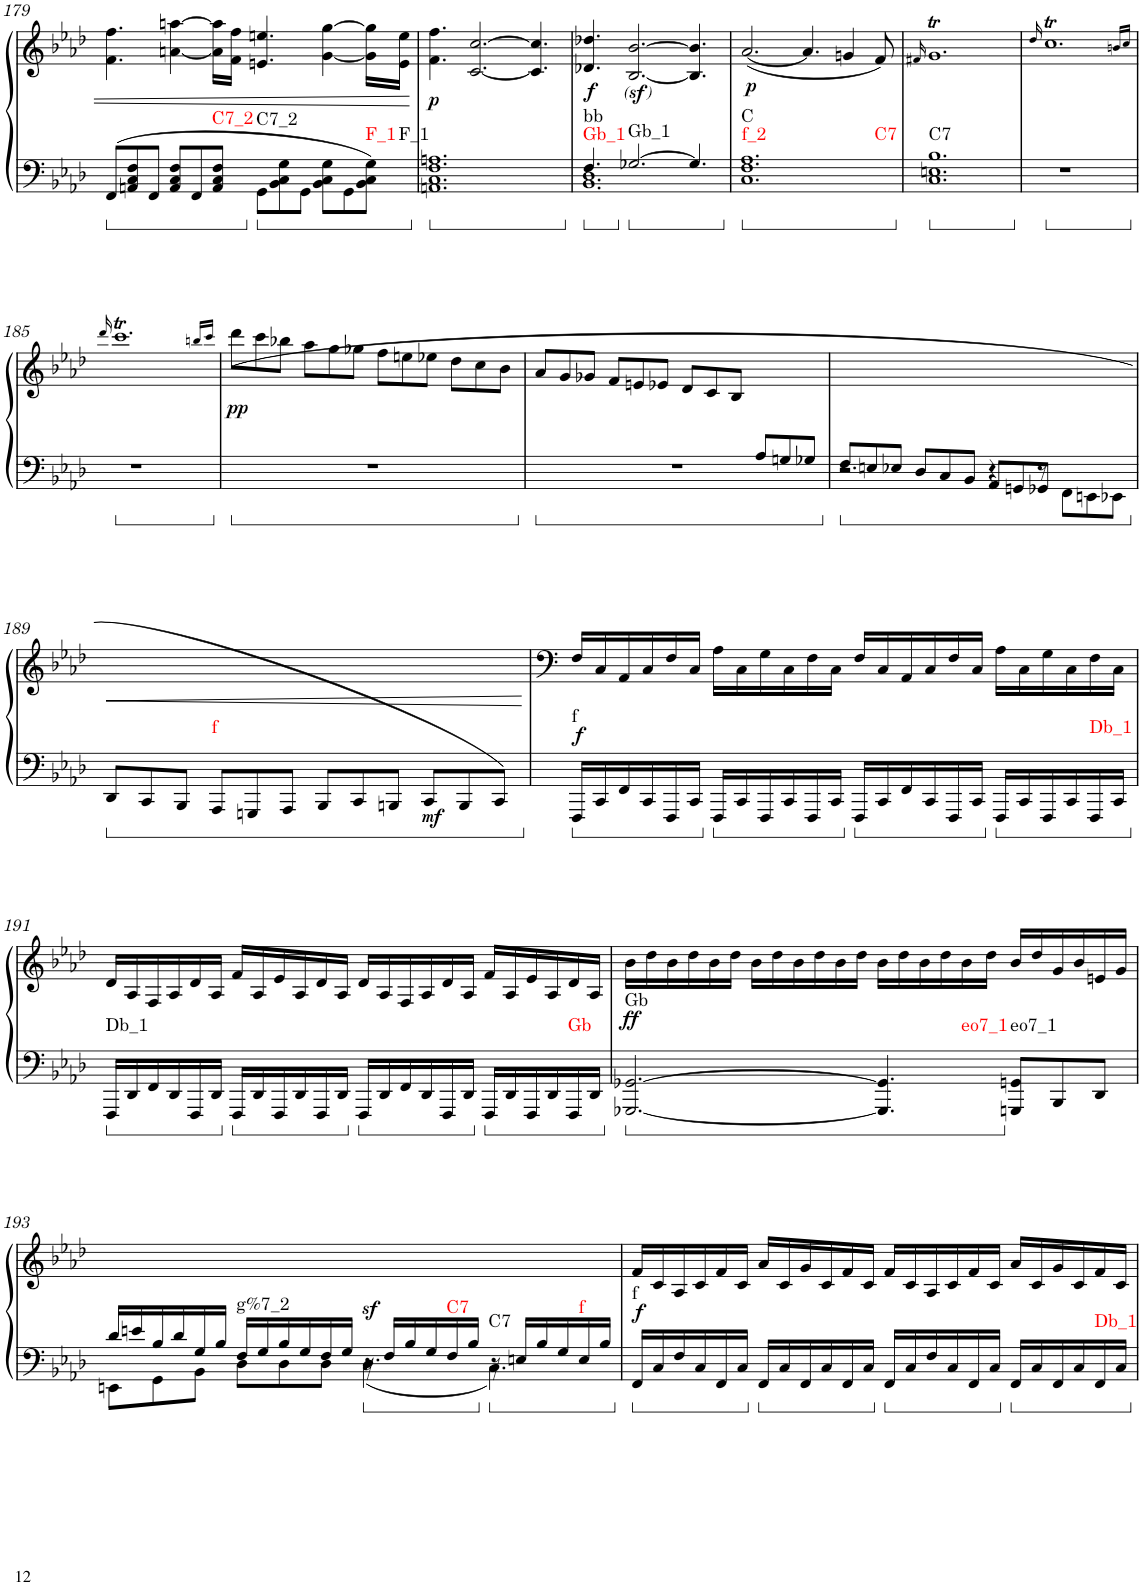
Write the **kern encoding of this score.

**kern	**kern	**dynam	**harte
*part1	*part1	*part1	*part1
*staff2	*staff1	*staff1/2	*
*I"Piano	*	*	*
*I'Pno.	*	*	*
!!LO:PB:g=z
*clefG2	*clefG2	*	*
*k[b-e-a-d-]	*k[b-e-a-d-]	*	*
*M12/8	*M12/8	*	*
=179	=179	=179	=179
8FF/L	4.f\ 4.ff\	.	.
8AAn/ 8C/ 8F/	.	.	.
8FF/J	.	.	.
8AA/ 8C/ 8F/L	[4an\ [4aan\	.	.
8FF/	.	.	.
!	!	!	!LO:H:kt=C7_2
8AA/ 8C/ 8F/J	16a\] 16aa\]LL	.	N
.	16f\ 16ff\JJ	.	.
!	!	!	!LO:H:kt=C7_2
8GG\L	4.en/ 4.een/	.	N
8BB-\ 8C\ 8G\	.	.	.
8GG\J	.	.	.
8BB-\ 8C\ 8G\L	[4g\ [4gg\	.	.
8GG\	.	.	.
!	!	!	!LO:H:n=1:kt=F_1
!	!	!	!LO:H:n=2:kt=F_1
8BB-\ 8C\ 8G\J	16g\] 16gg\]LL	.	N N
.	16e\ 16ee\JJ	.	.
=180	=180	=180	=180
!	!	!LO:DY:b	!
1.AAn 1.C 1.F 1.An	4.f\ 4.ff\	p	.
.	[2.c/ [2.cc/	.	.
.	4.c/] 4.cc/]	.	.
=181	=181	=181	=181
*^	*	*	*
!	!	!	!LO:DY:b	!LO:H:n=1:kt=Gb_1
!	!	!	!	!LO:H:n=2:kt=bb
4.F/	1.BB- 1.D-	4.d-X/ 4.dd-X/	f	N N
!	!	!	!LO:DY:b	!
!	!	!	!LO:DY:n=1:b	!LO:H:kt=Gb_1
[2.G-X/	.	[2.B-/z< [2.b-/z<	other-dynamics other-dynamics	N
4.G-/]	.	4.B-/] 4.b-/]	.	.
*v	*v	*	*	*
=182	=182	=182	=182
!	!	!LO:DY:b	!LO:H:n=1:kt=f_2
!	!	!	!LO:H:n=2:kt=C
!	!	!	!LO:H:n=3:kt=C7
1.C 1.F 1.A-	([2.a-/	p	N N N
.	4.a-/]	.	.
.	4gn/	.	.
.	8f/)	.	.
=183	=183	=183	=183
.	16qf#X/	.	.
!	!	!	!LO:H:kt=C7
1.C 1.En 1.B-	1.gt	.	N
=184	=184	=184	=184
.	16qdd-/	.	.
1.r	1.cct	.	.
.	16qbn/LL	.	.
.	16qcc/JJ	.	.
!!LO:LB:g=z
=185	=185	=185	=185
.	16qddd-/	.	.
1.r	1.ccct	.	.
.	16qbbn/LL	.	.
.	16qccc/JJ	.	.
=186	=186	=186	=186
!	!	!LO:DY:b	!
1.r	(8ddd-\L	pp	.
.	8ccc\	.	.
.	8bb-X\J	.	.
.	8aa-\L	.	.
.	8gg\	.	.
.	8gg-X\J	.	.
.	8ff\L	.	.
.	8een\	.	.
.	8ee-X\J	.	.
.	8dd-\L	.	.
.	8cc\	.	.
.	8b-\J	.	.
=187	=187	=187	=187
*^	*	*	*
8ryy	1.r	8a-/L	.	.
.	.	8g/	.	.
.	.	8g-X/J	.	.
.	.	8f/L	.	.
.	.	8en/	.	.
.	.	8e-X/J	.	.
.	.	8d-/L	.	.
.	.	8c/	.	.
.	.	8B-/J	.	.
8A-/L	.	4.ryy	.	.
8Gn/	.	.	.	.
8G-X/J	.	.	.	.
=188	=188	=188	=188	=188
8F/L	2.r	8ryy	.	.
8En/	.	.	.	.
8E-X/J	.	.	.	.
8D-/L	.	.	.	.
8C/	.	.	.	.
8BB-/J	.	.	.	.
8AA-/L	4r	.	.	.
8GGn/	.	.	.	.
8GG-X/J	8r	.	.	.
4.ryy	8FF\L	4ryy	.	.
.	8EEn\	.	.	.
.	8EE-X\J	8ryy	.	.
!!LO:LB:g=z
=189	=189	=189	=189	=189
!	!	!	!LO:HP:b	!
*v	*v	*^	*	*
8DD-/L	1.ryy	4.ryy	<	.
8CC/	.	.	.	.
8BBB-/J	.	.	.	.
!	!	!	!	!LO:H:kt=f
8AAA-/L	.	1ryy	.	N
8GGGn/	.	.	.	.
8AAA-/J	.	.	.	.
8BBB-/L	.	.	.	.
8CC/	.	.	.	.
8BBBn/J	.	.	.	.
!	!	!	!LO:DY:b=2	!
8CC/L	.	.	mf	.
8BBB/	.	.	.	.
8CC/J)	.	8ryy	.	.
.	.	.	[	.
=190	=190	=190	=190	=190
!	!	!	!LO:DY:a=2	!LO:H:kt=f
*	*v	*v	*	*
16FFF/LL	16F/LL	f	N
16CC/	16C/	.	.
16FF/	16AA-/	.	.
16CC/	16C/	.	.
16FFF/	16F/	.	.
16CC/JJ	16C/JJ	.	.
16FFF/LL	16A-\LL	.	.
16CC/	16C\	.	.
16FFF/	16G\	.	.
16CC/	16C\	.	.
16FFF/	16F\	.	.
16CC/JJ	16C\JJ	.	.
16FFF/LL	16F/LL	.	.
16CC/	16C/	.	.
16FF/	16AA-/	.	.
16CC/	16C/	.	.
16FFF/	16F/	.	.
16CC/JJ	16C/JJ	.	.
16FFF/LL	16A-\LL	.	.
16CC/	16C\	.	.
16FFF/	16G\	.	.
16CC/	16C\	.	.
!	!	!	!LO:H:kt=Db_1
16FFF/	16F\	.	N
16CC/JJ	16C\JJ	.	.
!!LO:LB:g=z
=191	=191	=191	=191
!	!	!	!LO:H:kt=Db_1
16FFF/LL	16d-/LL	.	N
16DD-/	16A-/	.	.
16FF/	16F/	.	.
16DD-/	16A-/	.	.
16FFF/	16d-/	.	.
16DD-/JJ	16A-/JJ	.	.
16FFF/LL	16f/LL	.	.
16DD-/	16A-/	.	.
16FFF/	16e-/	.	.
16DD-/	16A-/	.	.
16FFF/	16d-/	.	.
16DD-/JJ	16A-/JJ	.	.
16FFF/LL	16d-/LL	.	.
16DD-/	16A-/	.	.
16FF/	16F/	.	.
16DD-/	16A-/	.	.
16FFF/	16d-/	.	.
16DD-/JJ	16A-/JJ	.	.
16FFF/LL	16f/LL	.	.
16DD-/	16A-/	.	.
16FFF/	16e-/	.	.
16DD-/	16A-/	.	.
!	!	!	!LO:H:kt=Gb
16FFF/	16d-/	.	N
16DD-/JJ	16A-/JJ	.	.
=192	=192	=192	=192
!	!	!LO:DY:a=2	!LO:H:kt=Gb
[2.GGG-X/ [2.GG-X/	16b-\LL	ff	N
.	16dd-\	.	.
.	16b-\	.	.
.	16dd-\	.	.
.	16b-\	.	.
.	16dd-\JJ	.	.
.	16b-\LL	.	.
.	16dd-\	.	.
.	16b-\	.	.
.	16dd-\	.	.
.	16b-\	.	.
.	16dd-\JJ	.	.
!	!	!	!LO:H:kt=eo7_1
4.GGG-/] 4.GG-/]	16b-\LL	.	N
.	16dd-\	.	.
.	16b-\	.	.
.	16dd-\	.	.
.	16b-\	.	.
.	16dd-\JJ	.	.
!	!	!	!LO:H:kt=eo7_1
8GGGn/ 8GGn/L	16b-/LL	.	N
.	16dd-/	.	.
8BBB-/	16g/	.	.
.	16b-/	.	.
8DD-/J	16en/	.	.
.	16g/JJ	.	.
!!LO:LB:g=z
=193	=193	=193	=193
*^	*^	*	*
16d-/LL	8EEn\L	2.ryy	4.ryy	.	.
16en/	.	.	.	.	.
16B-/	8GG\	.	.	.	.
16d-/	.	.	.	.	.
16G/	8BB-\J	.	.	.	.
16B-/JJ	.	.	.	.	.
!	!	!	!	!	!LO:H:kt=g%7_2
16F/LL	8D-\L	.	1ryy	.	N
16G/	.	.	.	.	.
16B-/	8D-\	.	.	.	.
16G/	.	.	.	.	.
16F/	8D-\J	.	.	.	.
16G/JJ	.	.	.	.	.
!	!	!	!	!LO:DY:a=2	!LO:H:kt=C7
16ryy	4.D-\	16r	.	sf	N
16F/LL	.	16ryy	.	.	.
16B-/	.	.	.	.	.
16G/	.	.	.	.	.
16F/	.	.	.	.	.
16B-/JJ	.	.	.	.	.
!	!	!	!	!	!LO:H:n=1:kt=C7
!	!	!	!	!	!LO:H:n=2:kt=f
16ryy	4.C\	16r	.	.	N N
16En/LL	.	4ryy	.	.	.
16B-/	.	.	.	.	.
16G/	.	.	.	.	.
16E/	.	.	8ryy	.	.
16B-/JJ	.	16ryy	.	.	.
*v	*v	*	*	*	*
=194	=194	=194	=194	=194
!	!	!	!	!LO:H:kt=f
*	*v	*v	*	*
16FF/LL	16f/LL	.	N
16C/	16c/	.	.
!	!	!LO:DY:a=2	!
16F/	16A-/	f	.
16C/	16c/	.	.
16FF/	16f/	.	.
16C/JJ	16c/JJ	.	.
16FF/LL	16a-/LL	.	.
16C/	16c/	.	.
16FF/	16g/	.	.
16C/	16c/	.	.
16FF/	16f/	.	.
16C/JJ	16c/JJ	.	.
16FF/LL	16f/LL	.	.
16C/	16c/	.	.
16F/	16A-/	.	.
16C/	16c/	.	.
16FF/	16f/	.	.
16C/JJ	16c/JJ	.	.
16FF/LL	16a-/LL	.	.
16C/	16c/	.	.
16FF/	16g/	.	.
16C/	16c/	.	.
!	!	!	!LO:H:kt=Db_1
16FF/	16f/	.	N
16C/JJ	16c/JJ	.	.
=	=	=	=
*-	*-	*-	*-
